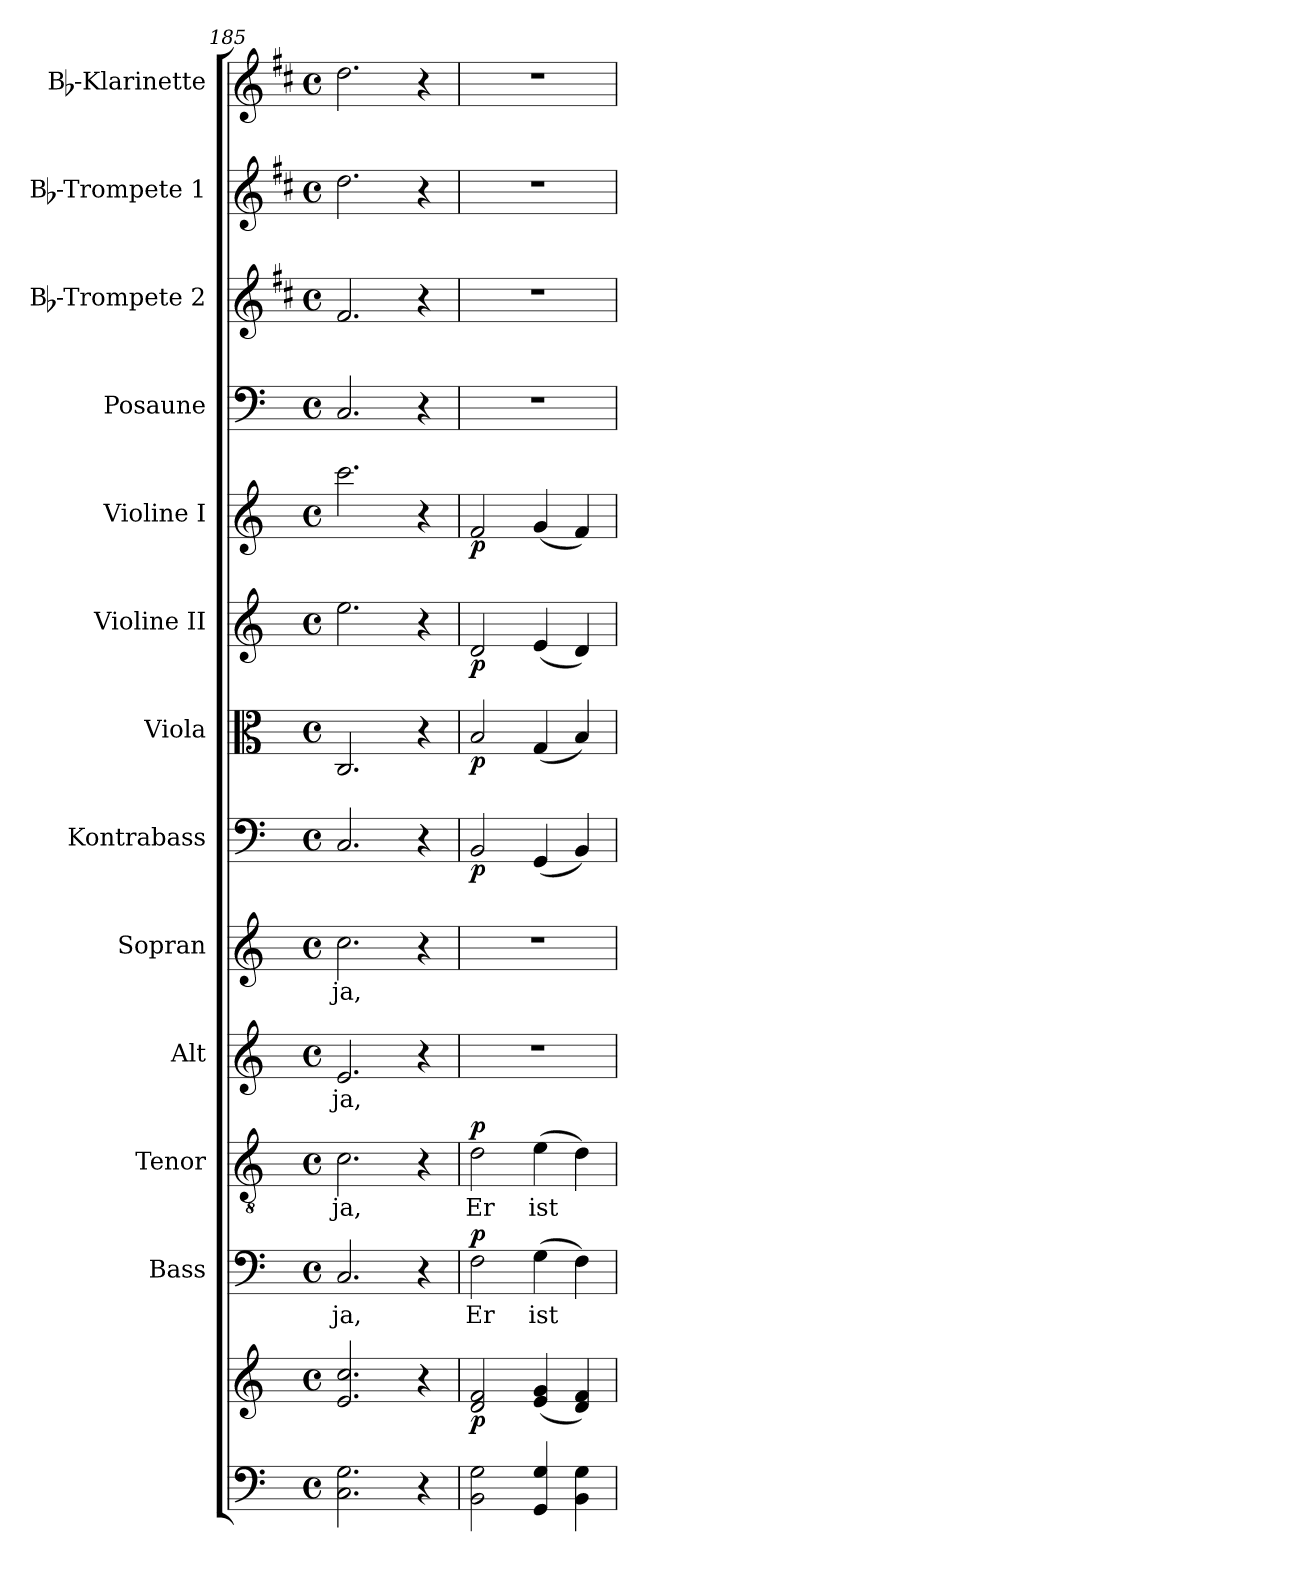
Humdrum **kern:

**kern	**kern	**dynam	**kern	**text	**dynam	**kern	**text	**dynam	**kern	**text	**kern	**text	**kern	**dynam	**kern	**dynam	**kern	**dynam	**kern	**dynam	**kern	**kern	**kern	**kern
*part13	*part13	*part13	*part12	*part12	*part12	*part11	*part11	*part11	*part10	*part10	*part9	*part9	*part8	*part8	*part7	*part7	*part6	*part6	*part5	*part5	*part4	*part3	*part2	*part1
*staff14	*staff13	*staff13/14	*staff12	*staff12	*staff12	*staff11	*staff11	*staff11	*staff10	*staff10	*staff9	*staff9	*staff8	*staff8	*staff7	*staff7	*staff6	*staff6	*staff5	*staff5	*staff4	*staff3	*staff2	*staff1
*	*	*	*I"Bass	*	*	*I"Tenor	*	*	*I"Alt	*	*I"Sopran	*	*I"Kontrabass	*	*I"Viola	*	*I"Violine II	*	*I"Violine I	*	*I"Posaune	*I"Bb-Trompete 2	*I"Bb-Trompete 1	*I"Bb-Klarinette
*	*	*	*I'B.	*	*	*I'T.	*	*	*I'A.	*	*I'S.	*	*I'Kb.	*	*I'Vla.	*	*I'Vl. II	*	*I'Vl. I	*	*I'Pos.	*I'Bb Trp. 2	*I'Bb Trp. 1	*I'Bb Kl.
*clefF4	*clefG2	*	*clefF4	*	*	*clefGv2	*	*	*clefG2	*	*clefG2	*	*clefF4	*	*clefC3	*	*clefG2	*	*clefG2	*	*clefF4	*clefG2	*clefG2	*clefG2
*	*	*	*	*	*	*	*	*	*	*	*	*	*ITrd7c12	*	*	*	*	*	*	*	*	*ITrd1c2	*ITrd1c2	*ITrd1c2
*k[]	*k[]	*	*k[]	*	*	*k[]	*	*	*k[]	*	*k[]	*	*k[]	*	*k[]	*	*k[]	*	*k[]	*	*k[]	*k[]	*k[]	*k[]
*C:	*C:	*	*C:	*	*	*C:	*	*	*C:	*	*C:	*	*C:	*	*C:	*	*C:	*	*C:	*	*C:	*C:	*C:	*C:
*M4/4	*M4/4	*	*M4/4	*	*	*M4/4	*	*	*M4/4	*	*M4/4	*	*M4/4	*	*M4/4	*	*M4/4	*	*M4/4	*	*M4/4	*M4/4	*M4/4	*M4/4
*met(c)	*met(c)	*	*met(c)	*	*	*met(c)	*	*	*met(c)	*	*met(c)	*	*met(c)	*	*met(c)	*	*met(c)	*	*met(c)	*	*met(c)	*met(c)	*met(c)	*met(c)
=185	=185	=185	=185	=185	=185	=185	=185	=185	=185	=185	=185	=185	=185	=185	=185	=185	=185	=185	=185	=185	=185	=185	=185	=185
!	!	!	!	!LO:LY:b	!	!	!LO:LY:b	!	!	!LO:LY:b	!	!LO:LY:b	!	!	!	!	!	!	!	!	!	!	!	!
2.C\ 2.G\	2.e/ 2.cc/	.	2.C/	-ja,	.	2.c\	-ja,	.	2.e/	-ja,	2.cc\	-ja,	2.CC/	.	2.C/	.	2.ee\	.	2.ccc\	.	2.C/	2.e/	2.cc\	2.cc\
4r	4r	.	4r	.	.	4r	.	.	4r	.	4r	.	4r	.	4r	.	4r	.	4r	.	4r	4r	4r	4r
=186	=186	=186	=186	=186	=186	=186	=186	=186	=186	=186	=186	=186	=186	=186	=186	=186	=186	=186	=186	=186	=186	=186	=186	=186
!	!	!LO:DY:b	!	!LO:LY:b	!LO:DY:a	!	!LO:LY:b	!LO:DY:a	!	!	!	!	!	!LO:DY:b	!	!LO:DY:b	!	!LO:DY:b	!	!LO:DY:b	!	!	!	!
2BB\ 2G\	2d/ 2f/	p	2F\	Er	p	2d\	Er	p	1r	.	1r	.	2BBB/	p	2B/	p	2d/	p	2f/	p	1r	1r	1r	1r
!	!	!	!	!LO:LY:b	!	!	!LO:LY:b	!	!	!	!	!	!	!	!	!	!	!	!	!	!	!	!	!
4GG/ 4G/	(<4e/ 4g/	.	(>4G\	ist	.	(>4e\	ist	.	.	.	.	.	(<4GGG/	.	(<4G/	.	(<4e/	.	(<4g/	.	.	.	.	.
4BB\ 4G\	4d/ 4f/)	.	4F\)	.	.	4d\)	.	.	.	.	.	.	4BBB/)	.	4B/)	.	4d/)	.	4f/)	.	.	.	.	.
=	=	=	=	=	=	=	=	=	=	=	=	=	=	=	=	=	=	=	=	=	=	=	=	=
*-	*-	*-	*-	*-	*-	*-	*-	*-	*-	*-	*-	*-	*-	*-	*-	*-	*-	*-	*-	*-	*-	*-	*-	*-
